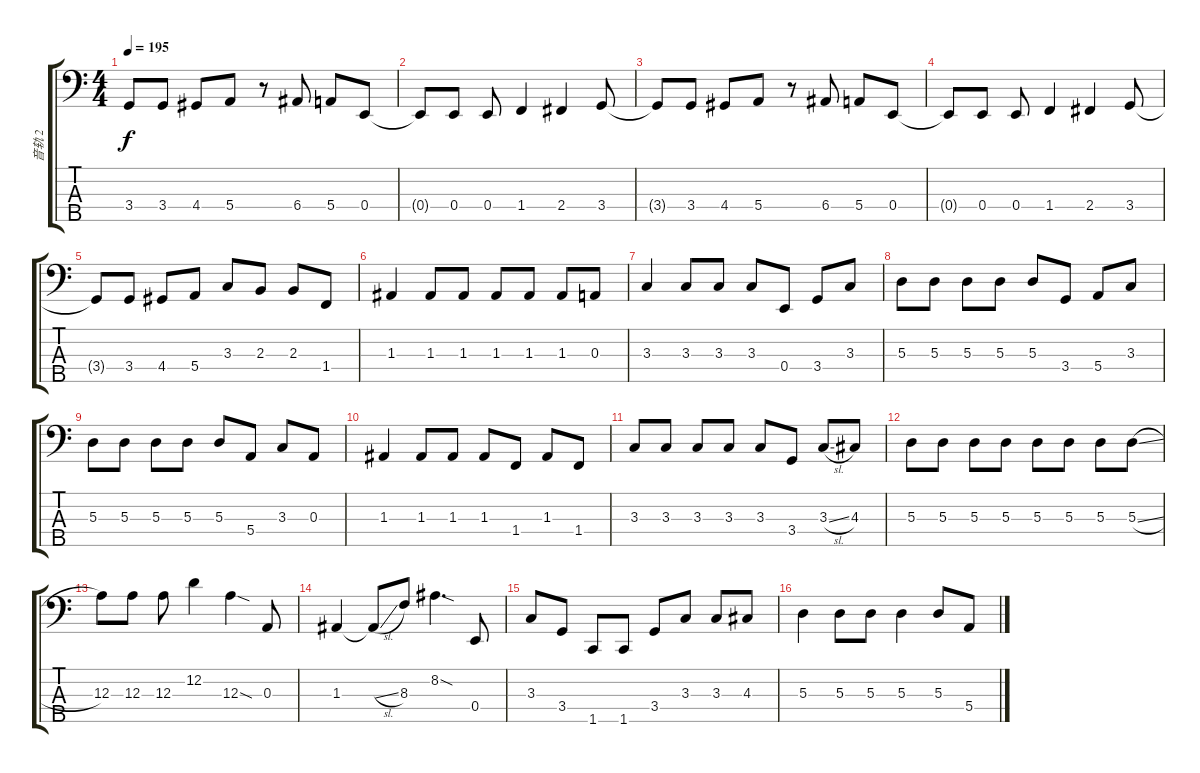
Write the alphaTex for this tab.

\track ("音轨 2" "音轨 2") {instrument electricbassfinger}
\staff {score tabs}
\tuning (G2 D2 A1 E1 B0) {hide}
\ts (4 4)
\tempo 195
\clef f4
\ks c
3.4{t}.8{dy f} 3.4.8 4.4.8 5.4.8 r.8 6.4.8 5.4.8 0.4.8 |
0.4{t}.8 0.4.8 0.4.8 1.4.4 2.4.4 3.4.8 |
3.4{t}.8 3.4.8 4.4.8 5.4.8 r.8 6.4.8 5.4.8 0.4.8 |
0.4{t}.8 0.4.8 0.4.8 1.4.4 2.4.4 3.4.8 |
3.4{t}.8 3.4.8 4.4.8 5.4.8 3.3.8 2.3.8 2.3.8 1.4.8 |
1.3.4 1.3.8 1.3.8 1.3.8 1.3.8 1.3.8 0.3.8 |
3.3.4 3.3.8 3.3.8 3.3.8 0.4.8 3.4.8 3.3.8 |
5.3.8 5.3.8 5.3.8 5.3.8 5.3.8 3.4.8 5.4.8 3.3.8 |
5.3.8 5.3.8 5.3.8 5.3.8 5.3.8 5.4.8 3.3.8 0.3.8 |
1.3.4 1.3.8 1.3.8 1.3.8 1.4.8 1.3.8 1.4.8 |
3.3.8 3.3.8 3.3.8 3.3.8 3.3.8 3.4.8 3.3{sl}.8 4.3.8 |
5.3.8 5.3.8 5.3.8 5.3.8 5.3.8 5.3.8 5.3.8 5.3{sl}.8 |
12.3.8 12.3.8 12.3.8 12.2.4 12.3{sod}.4 0.3.8 |
1.3.4 1.3{sl t}.8 8.3.8 8.2{sod}.4{d} 0.4.8 |
3.3.8 3.4.8 1.5.8 1.5.8 3.4.8 3.3.8 3.3.8 4.3.8 |
5.3.4 5.3.8 5.3.8 5.3.4 5.3.8 5.4.8
